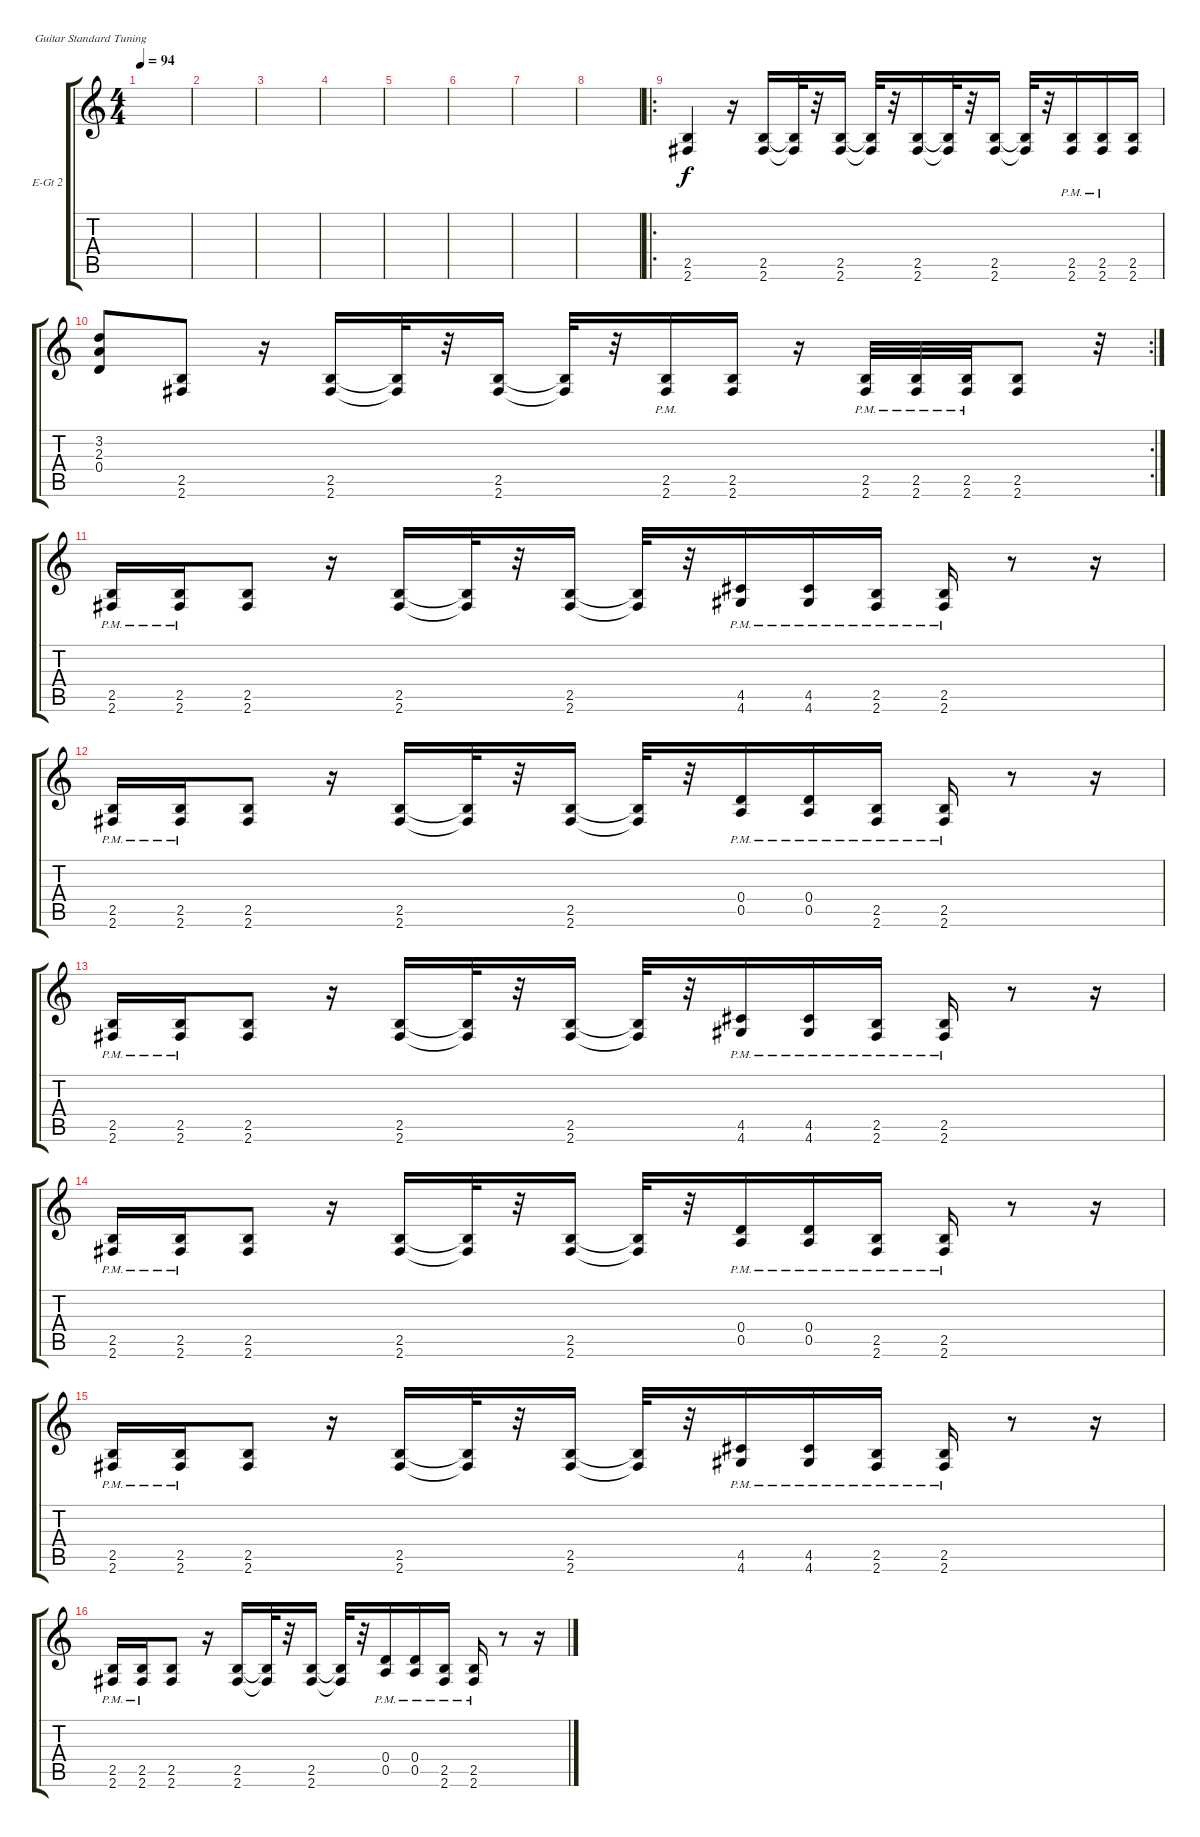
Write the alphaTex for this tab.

\defaultSystemsLayout 4
\bracketExtendMode groupsimilarinstruments
\firstSystemTrackNameOrientation horizontal
\otherSystemsTrackNameOrientation horizontal
\track ("Korey Cooper (Rhythm Guitar)" "E-Gt 2") {instrument distortionguitar}
\staff {score tabs}
\tuning (E4 B3 G3 D3 A2 E2)
\ts (4 4)
\tempo 94
\clef g2
\scale
0.487395
\ks c
|
\scale
0.256303 |
\scale
0.256303 |
\scale
0.333333 |
\scale
0.333333 |
\scale
0.333333 |
\scale
0.312821 |
\scale
0.312821 |
\ro
\scale
0.374359 (2.5 2.6).4 r.16 (2.5 2.6).16 (2.5{t} 2.6{t}).32 r.32 (2.5 2.6).16 (2.5{t} 2.6{t}).32 r.32 (2.5 2.6).16 (2.5{t} 2.6{t}).32 r.32 (2.5 2.6).16 (2.5{t} 2.6{t}).32 r.32 (2.5{pm} 2.6{pm}).16 (2.5{pm} 2.6{pm}).16 (2.5 2.6).16 |
\rc 2
\scale
0.323671 (3.2 2.3 0.4).8 (2.5 2.6).8 r.16 (2.5 2.6).16 (2.5{t} 2.6{t}).32 r.32 (2.5 2.6).16 (2.5{t} 2.6{t}).32 r.32 (2.5{pm} 2.6{pm}).16 (2.5 2.6).16 r.16 (2.5{pm} 2.6{pm}).32 (2.5{pm} 2.6{pm}).32 (2.5{pm} 2.6{pm}).32 (2.5 2.6).8 r.32 |
\scale
0.352657 (2.5{pm} 2.6{pm}).16 (2.5{pm} 2.6{pm}).16 (2.5 2.6).8 r.16 (2.5 2.6).16 (2.5{t} 2.6{t}).32 r.32 (2.5 2.6).16 (2.5{t} 2.6{t}).32 r.32 (4.5{pm} 4.6{pm}).16 (4.5{pm} 4.6{pm}).16 (2.5{pm} 2.6{pm}).16 (2.5{pm} 2.6{pm}).16 r.8 r.16 |
\scale
0.323671 (2.5{pm} 2.6{pm}).16 (2.5{pm} 2.6{pm}).16 (2.5 2.6).8 r.16 (2.5 2.6).16 (2.5{t} 2.6{t}).32 r.32 (2.5 2.6).16 (2.5{t} 2.6{t}).32 r.32 (0.4{pm} 0.5{pm}).16 (0.4{pm} 0.5{pm}).16 (2.5{pm} 2.6{pm}).16 (2.5{pm} 2.6{pm}).16 r.8 r.16 |
(2.5{pm} 2.6{pm}).16 (2.5{pm} 2.6{pm}).16 (2.5 2.6).8 r.16 (2.5 2.6).16 (2.5{t} 2.6{t}).32 r.32 (2.5 2.6).16 (2.5{t} 2.6{t}).32 r.32 (4.5{pm} 4.6{pm}).16 (4.5{pm} 4.6{pm}).16 (2.5{pm} 2.6{pm}).16 (2.5{pm} 2.6{pm}).16 r.8 r.16 |
(2.5{pm} 2.6{pm}).16 (2.5{pm} 2.6{pm}).16 (2.5 2.6).8 r.16 (2.5 2.6).16 (2.5{t} 2.6{t}).32 r.32 (2.5 2.6).16 (2.5{t} 2.6{t}).32 r.32 (0.4{pm} 0.5{pm}).16 (0.4{pm} 0.5{pm}).16 (2.5{pm} 2.6{pm}).16 (2.5{pm} 2.6{pm}).16 r.8 r.16 |
(2.5{pm} 2.6{pm}).16 (2.5{pm} 2.6{pm}).16 (2.5 2.6).8 r.16 (2.5 2.6).16 (2.5{t} 2.6{t}).32 r.32 (2.5 2.6).16 (2.5{t} 2.6{t}).32 r.32 (4.5{pm} 4.6{pm}).16 (4.5{pm} 4.6{pm}).16 (2.5{pm} 2.6{pm}).16 (2.5{pm} 2.6{pm}).16 r.8 r.16 |
(2.5{pm} 2.6{pm}).16 (2.5{pm} 2.6{pm}).16 (2.5 2.6).8 r.16 (2.5 2.6).16 (2.5{t} 2.6{t}).32 r.32 (2.5 2.6).16 (2.5{t} 2.6{t}).32 r.32 (0.4{pm} 0.5{pm}).16 (0.4{pm} 0.5{pm}).16 (2.5{pm} 2.6{pm}).16 (2.5{pm} 2.6{pm}).16 r.8 r.16
